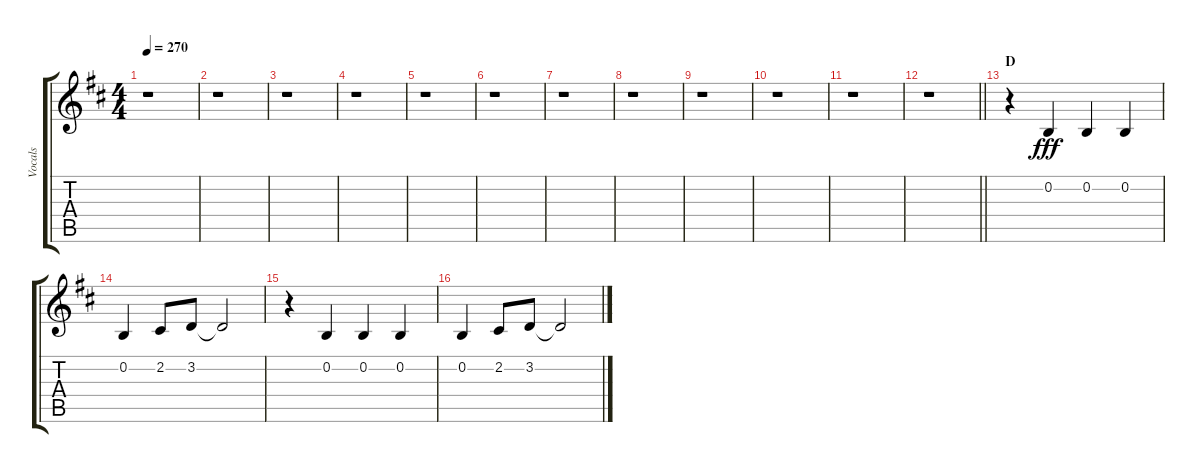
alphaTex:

\track ("Vocals" "Vocals") {instrument voiceoohs}
\staff {score tabs}
\tuning (E4 B3 G3 D3 A2 E2) {hide}
\ts (4 4)
\tempo 270
\clef g2
\ks d
r.1{dy fff} |
r.1 |
r.1 |
r.1 |
r.1 |
r.1 |
r.1 |
r.1 |
r.1 |
r.1 |
r.1 |
\barLineRight lightlight
r.1 |
\section ("" "D")
r.4 0.2.4 0.2.4 0.2.4 |
0.2.4 2.2.8 3.2.8 3.2{t}.2 |
r.4 0.2.4 0.2.4 0.2.4 |
0.2.4 2.2.8 3.2.8 3.2{t}.2
